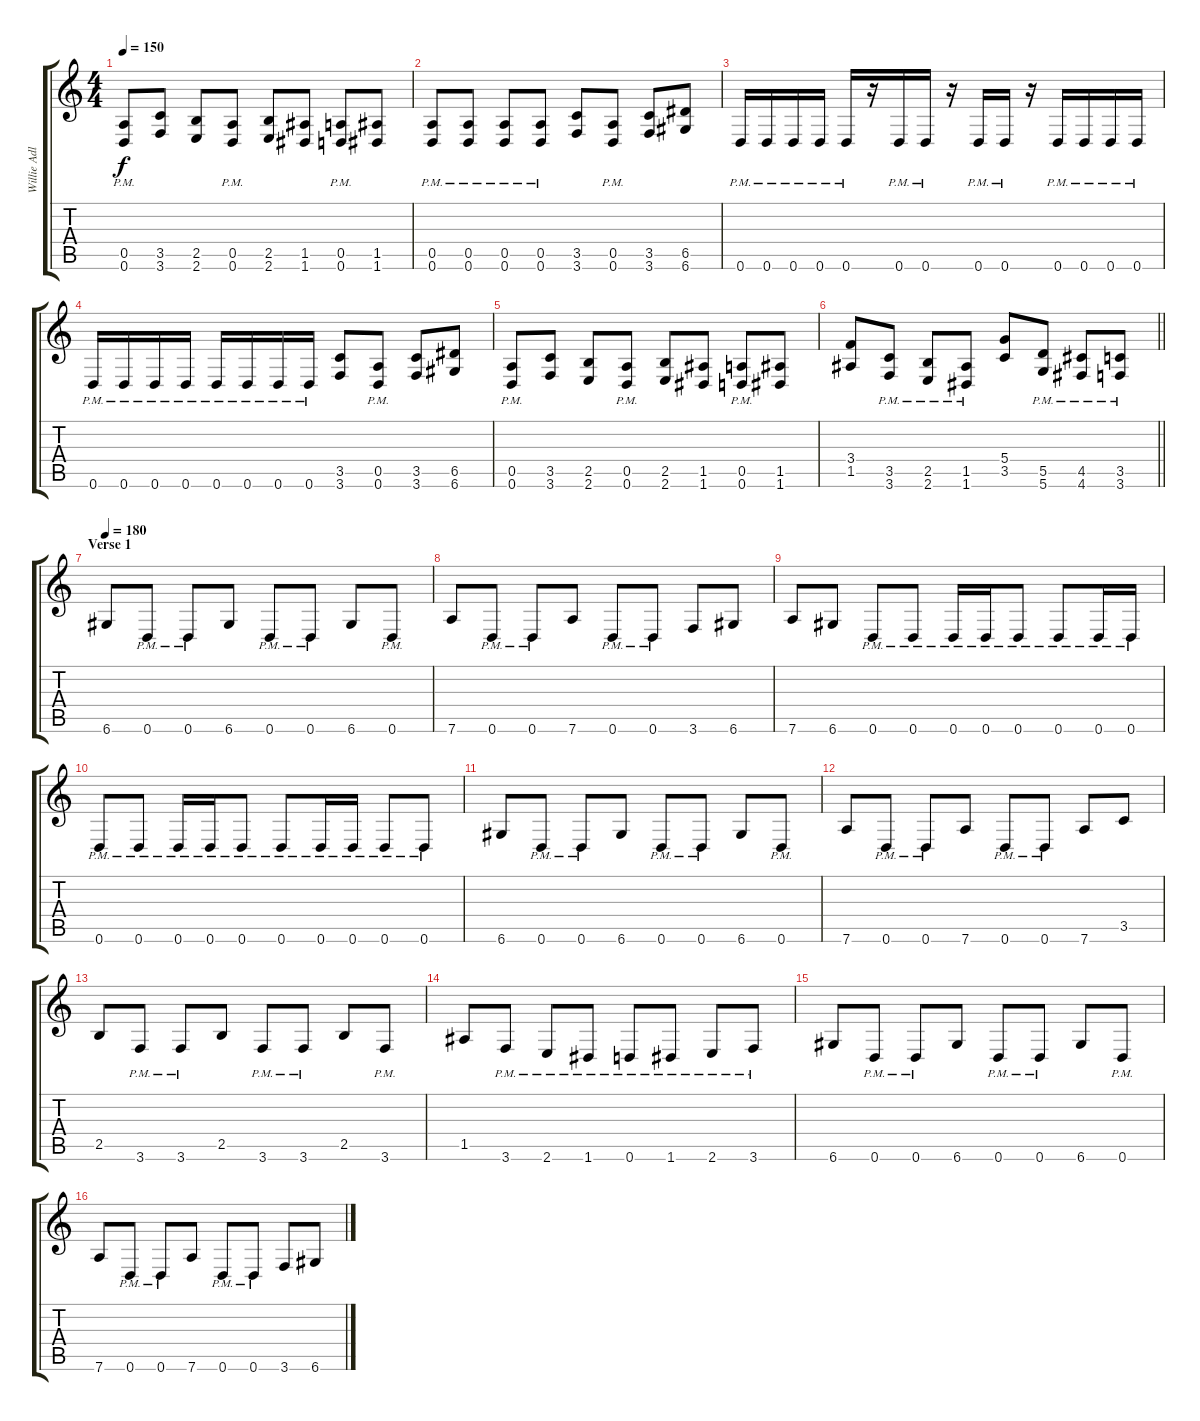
\track ("Willie Adler - Rhythm" "Willie Adl") {instrument distortionguitar}
\staff {score tabs}
\tuning (E4 B3 G3 D3 A2 D2) {hide}
\ts (4 4)
\tempo 150
\clef g2
\ks c
(0.5{pm} 0.6{pm}).8{dy f} (3.5 3.6).8 (2.5 2.6).8 (0.5{pm} 0.6{pm}).8 (2.5 2.6).8 (1.5 1.6).8 (0.5{pm} 0.6{pm}).8 (1.5 1.6).8 |
(0.5{pm} 0.6{pm}).8 (0.5{pm} 0.6{pm}).8 (0.5{pm} 0.6{pm}).8 (0.5{pm} 0.6{pm}).8 (3.5 3.6).8 (0.5{pm} 0.6{pm}).8 (3.5 3.6).8 (6.5 6.6).8 |
0.6{pm}.16 0.6{pm}.16 0.6{pm}.16 0.6{pm}.16 0.6{pm}.16 r.16 0.6{pm}.16 0.6{pm}.16 r.16 0.6{pm}.16 0.6{pm}.16 r.16 0.6{pm}.16 0.6{pm}.16 0.6{pm}.16 0.6{pm}.16 |
0.6{pm}.16 0.6{pm}.16 0.6{pm}.16 0.6{pm}.16 0.6{pm}.16 0.6{pm}.16 0.6{pm}.16 0.6{pm}.16 (3.5 3.6).8 (0.5{pm} 0.6{pm}).8 (3.5 3.6).8 (6.5 6.6).8 |
(0.5{pm} 0.6{pm}).8 (3.5 3.6).8 (2.5 2.6).8 (0.5{pm} 0.6{pm}).8 (2.5 2.6).8 (1.5 1.6).8 (0.5{pm} 0.6{pm}).8 (1.5 1.6).8 |
\barLineRight lightlight
(3.4 1.5).8 (3.5{pm} 3.6{pm}).8 (2.5{pm} 2.6{pm}).8 (1.5{pm} 1.6{pm}).8 (5.4 3.5).8 (5.5{pm} 5.6{pm}).8 (4.5{pm} 4.6{pm}).8 (3.5{pm} 3.6{pm}).8 |
\section ("" "Verse 1")
\tempo 180
6.6.8 0.6{pm}.8 0.6{pm}.8 6.6.8 0.6{pm}.8 0.6{pm}.8 6.6.8 0.6{pm}.8 |
7.6.8 0.6{pm}.8 0.6{pm}.8 7.6.8 0.6{pm}.8 0.6{pm}.8 3.6.8 6.6.8 |
7.6.8 6.6.8 0.6{pm}.8 0.6{pm}.8 0.6{pm}.16 0.6{pm}.16 0.6{pm}.8 0.6{pm}.8 0.6{pm}.16 0.6{pm}.16 |
0.6{pm}.8 0.6{pm}.8 0.6{pm}.16 0.6{pm}.16 0.6{pm}.8 0.6{pm}.8 0.6{pm}.16 0.6{pm}.16 0.6{pm}.8 0.6{pm}.8 |
6.6.8 0.6{pm}.8 0.6{pm}.8 6.6.8 0.6{pm}.8 0.6{pm}.8 6.6.8 0.6{pm}.8 |
7.6.8 0.6{pm}.8 0.6{pm}.8 7.6.8 0.6{pm}.8 0.6{pm}.8 7.6.8 3.5.8 |
2.5.8 3.6{pm}.8 3.6{pm}.8 2.5.8 3.6{pm}.8 3.6{pm}.8 2.5.8 3.6{pm}.8 |
1.5.8 3.6{pm}.8 2.6{pm}.8 1.6{pm}.8 0.6{pm}.8 1.6{pm}.8 2.6{pm}.8 3.6{pm}.8 |
6.6.8 0.6{pm}.8 0.6{pm}.8 6.6.8 0.6{pm}.8 0.6{pm}.8 6.6.8 0.6{pm}.8 |
7.6.8 0.6{pm}.8 0.6{pm}.8 7.6.8 0.6{pm}.8 0.6{pm}.8 3.6.8 6.6.8
